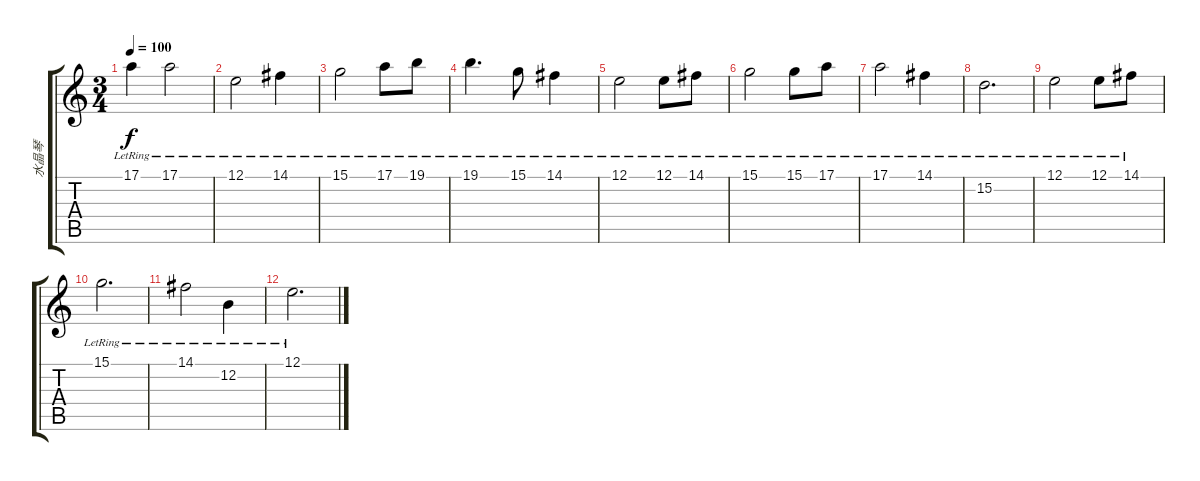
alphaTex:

\track ("水晶琴" "水晶琴") {instrument glockenspiel}
\staff {score tabs}
\tuning (E4 B3 G3 D3 A2 E2) {hide}
\ts (3 4)
\tempo 100
\clef g2
\ks c
17.1{lr}.4{dy f} 17.1{lr}.2 |
12.1{lr}.2 14.1{lr}.4 |
15.1{lr}.2 17.1{lr}.8 19.1{lr}.8 |
19.1{lr}.4{d} 15.1{lr}.8 14.1{lr}.4 |
12.1{lr}.2 12.1{lr}.8 14.1{lr}.8 |
15.1{lr}.2 15.1{lr}.8 17.1{lr}.8 |
17.1{lr}.2 14.1{lr}.4 |
15.2{lr}.2{d} |
12.1{lr}.2 12.1{lr}.8 14.1{lr}.8 |
15.1{lr}.2{d} |
14.1{lr}.2 12.2{lr}.4 |
12.1{lr}.2{d}
